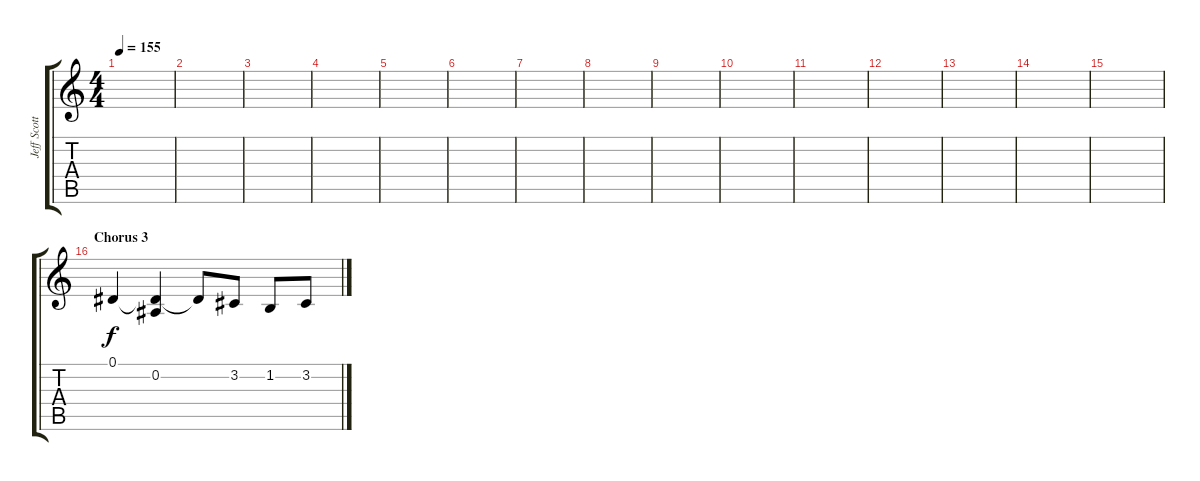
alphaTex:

\track ("Jeff Scott Soto - Voce" "Jeff Scott") {instrument violin}
\staff {score tabs}
\tuning (Eb4 Bb3 Gb3 Db3 Ab2 Eb2) {hide}
\ts (4 4)
\tempo 155
\clef g2
\ks c
|
|
|
|
|
|
|
|
|
|
|
|
|
|
|
\section ("" "Chorus 3")
0.1.4 (0.1{t} 0.2).4 0.1{t}.8 3.2.8 1.2.8 3.2.8
